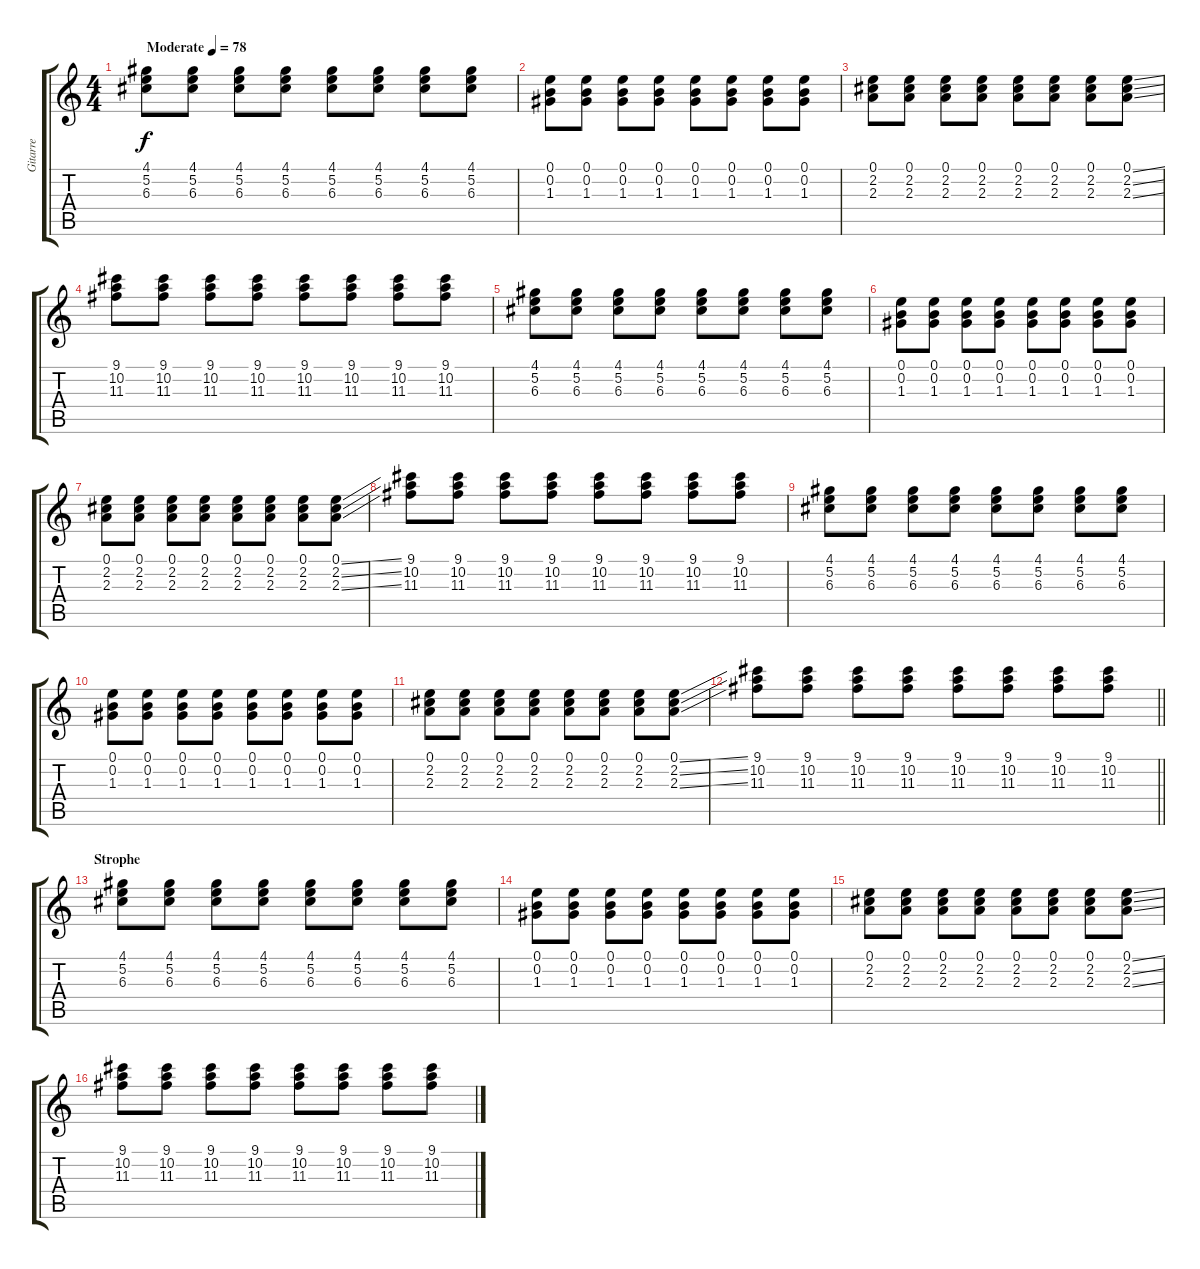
\track ("Gitarre" "Gitarre") {instrument acousticguitarsteel}
\staff {score tabs}
\tuning (E4 B3 G3 D3 A2 E2) {hide}
\ts (4 4)
\tempo (78 "Moderate")
\clef g2
\ks c
(4.1 5.2 6.3).8{dy f instrument acousticguitarsteel} (4.1 5.2 6.3).8 (4.1 5.2 6.3).8 (4.1 5.2 6.3).8 (4.1 5.2 6.3).8 (4.1 5.2 6.3).8 (4.1 5.2 6.3).8 (4.1 5.2 6.3).8 |
(0.1 0.2 1.3).8 (0.1 0.2 1.3).8 (0.1 0.2 1.3).8 (0.1 0.2 1.3).8 (0.1 0.2 1.3).8 (0.1 0.2 1.3).8 (0.1 0.2 1.3).8 (0.1 0.2 1.3).8 |
(0.1 2.2 2.3).8 (0.1 2.2 2.3).8 (0.1 2.2 2.3).8 (0.1 2.2 2.3).8 (0.1 2.2 2.3).8 (0.1 2.2 2.3).8 (0.1 2.2 2.3).8 (0.1{ss} 2.2{ss} 2.3{ss}).8 |
(9.1 10.2 11.3).8 (9.1 10.2 11.3).8 (9.1 10.2 11.3).8 (9.1 10.2 11.3).8 (9.1 10.2 11.3).8 (9.1 10.2 11.3).8 (9.1 10.2 11.3).8 (9.1 10.2 11.3).8 |
(4.1 5.2 6.3).8 (4.1 5.2 6.3).8 (4.1 5.2 6.3).8 (4.1 5.2 6.3).8 (4.1 5.2 6.3).8 (4.1 5.2 6.3).8 (4.1 5.2 6.3).8 (4.1 5.2 6.3).8 |
(0.1 0.2 1.3).8 (0.1 0.2 1.3).8 (0.1 0.2 1.3).8 (0.1 0.2 1.3).8 (0.1 0.2 1.3).8 (0.1 0.2 1.3).8 (0.1 0.2 1.3).8 (0.1 0.2 1.3).8 |
(0.1 2.2 2.3).8 (0.1 2.2 2.3).8 (0.1 2.2 2.3).8 (0.1 2.2 2.3).8 (0.1 2.2 2.3).8 (0.1 2.2 2.3).8 (0.1 2.2 2.3).8 (0.1{ss} 2.2{ss} 2.3{ss}).8 |
(9.1 10.2 11.3).8 (9.1 10.2 11.3).8 (9.1 10.2 11.3).8 (9.1 10.2 11.3).8 (9.1 10.2 11.3).8 (9.1 10.2 11.3).8 (9.1 10.2 11.3).8 (9.1 10.2 11.3).8 |
(4.1 5.2 6.3).8 (4.1 5.2 6.3).8 (4.1 5.2 6.3).8 (4.1 5.2 6.3).8 (4.1 5.2 6.3).8 (4.1 5.2 6.3).8 (4.1 5.2 6.3).8 (4.1 5.2 6.3).8 |
(0.1 0.2 1.3).8 (0.1 0.2 1.3).8 (0.1 0.2 1.3).8 (0.1 0.2 1.3).8 (0.1 0.2 1.3).8 (0.1 0.2 1.3).8 (0.1 0.2 1.3).8 (0.1 0.2 1.3).8 |
(0.1 2.2 2.3).8 (0.1 2.2 2.3).8 (0.1 2.2 2.3).8 (0.1 2.2 2.3).8 (0.1 2.2 2.3).8 (0.1 2.2 2.3).8 (0.1 2.2 2.3).8 (0.1{ss} 2.2{ss} 2.3{ss}).8 |
\barLineRight lightlight
(9.1 10.2 11.3).8 (9.1 10.2 11.3).8 (9.1 10.2 11.3).8 (9.1 10.2 11.3).8 (9.1 10.2 11.3).8 (9.1 10.2 11.3).8 (9.1 10.2 11.3).8 (9.1 10.2 11.3).8 |
\section ("" "Strophe")
(4.1 5.2 6.3).8 (4.1 5.2 6.3).8 (4.1 5.2 6.3).8 (4.1 5.2 6.3).8 (4.1 5.2 6.3).8 (4.1 5.2 6.3).8 (4.1 5.2 6.3).8 (4.1 5.2 6.3).8 |
(0.1 0.2 1.3).8 (0.1 0.2 1.3).8 (0.1 0.2 1.3).8 (0.1 0.2 1.3).8 (0.1 0.2 1.3).8 (0.1 0.2 1.3).8 (0.1 0.2 1.3).8 (0.1 0.2 1.3).8 |
(0.1 2.2 2.3).8 (0.1 2.2 2.3).8 (0.1 2.2 2.3).8 (0.1 2.2 2.3).8 (0.1 2.2 2.3).8 (0.1 2.2 2.3).8 (0.1 2.2 2.3).8 (0.1{ss} 2.2{ss} 2.3{ss}).8 |
(9.1 10.2 11.3).8 (9.1 10.2 11.3).8 (9.1 10.2 11.3).8 (9.1 10.2 11.3).8 (9.1 10.2 11.3).8 (9.1 10.2 11.3).8 (9.1 10.2 11.3).8 (9.1 10.2 11.3).8
